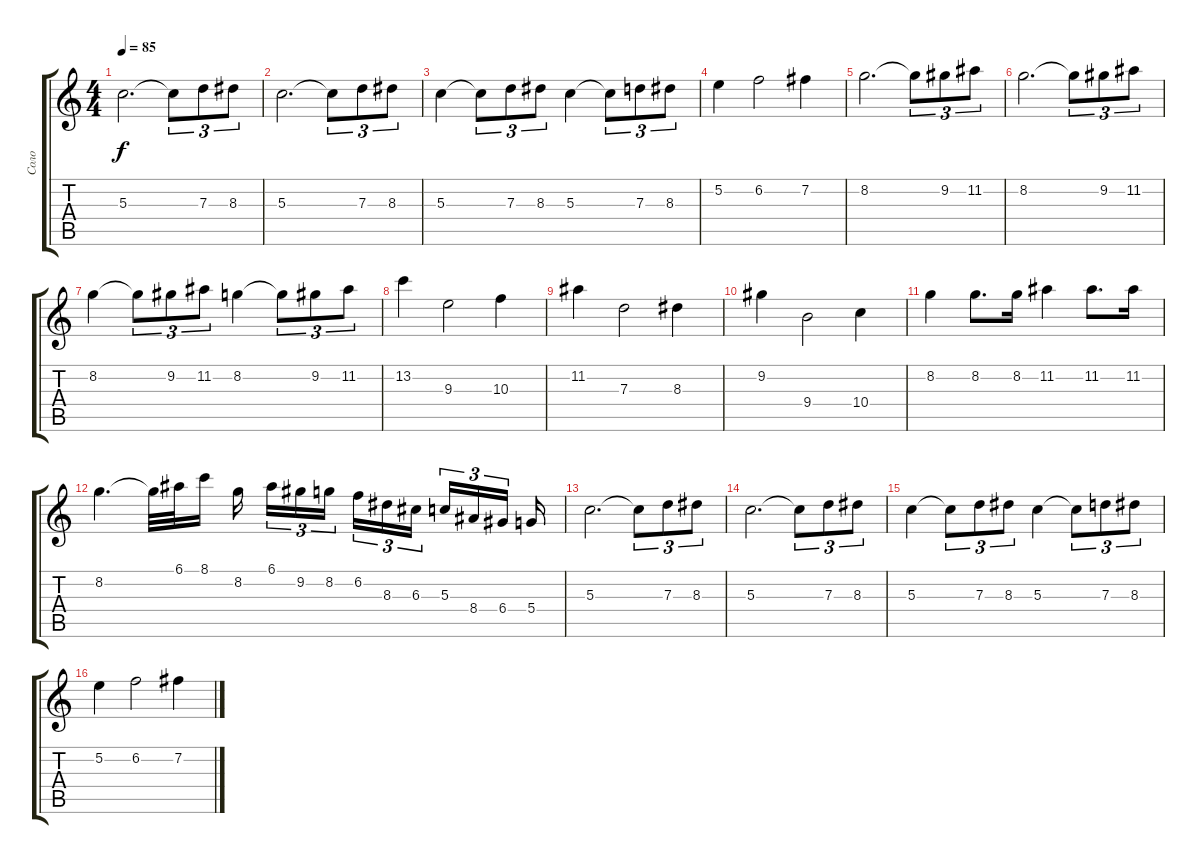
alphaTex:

\track ("Соло" "Соло") {instrument acousticguitarsteel}
\staff {score tabs}
\tuning (E4 B3 G3 D3 A2 E2) {hide}
\ts (4 4)
\tempo 85
\clef g2
\ks c
5.3.2{d dy f instrument acousticguitarsteel} 5.3{t}.8{tu (3 2)} 7.3.8{tu (3 2)} 8.3.8{tu (3 2)} |
5.3.2{d} 5.3{t}.8{tu (3 2)} 7.3.8{tu (3 2)} 8.3.8{tu (3 2)} |
5.3.4 5.3{t}.8{tu (3 2)} 7.3.8{tu (3 2)} 8.3.8{tu (3 2)} 5.3.4 5.3{t}.8{tu (3 2)} 7.3.8{tu (3 2)} 8.3.8{tu (3 2)} |
5.2.4 6.2.2 7.2.4 |
8.2.2{d} 8.2{t}.8{tu (3 2)} 9.2.8{tu (3 2)} 11.2.8{tu (3 2)} |
8.2.2{d} 8.2{t}.8{tu (3 2)} 9.2.8{tu (3 2)} 11.2.8{tu (3 2)} |
8.2.4 8.2{t}.8{tu (3 2)} 9.2.8{tu (3 2)} 11.2.8{tu (3 2)} 8.2.4 8.2{t}.8{tu (3 2)} 9.2.8{tu (3 2)} 11.2.8{tu (3 2)} |
13.2.4 9.3.2 10.3.4 |
11.2.4 7.3.2 8.3.4 |
9.2.4 9.4.2 10.4.4 |
8.2.4 8.2.8{d} 8.2.16 11.2.4 11.2.8{d} 11.2.16 |
8.2.4{d} 8.2{t}.32 6.1.32 8.1.16 8.2.16{beam splitsecondary} 6.1.16{tu (3 2)} 9.2.16{tu (3 2)} 8.2.16{tu (3 2) beam splitsecondary} 6.2.16{tu (3 2)} 8.3.16{tu (3 2)} 6.3.16{tu (3 2) beam splitsecondary} 5.3.16{tu (3 2)} 8.4.16{tu (3 2)} 6.4.16{tu (3 2) beam splitsecondary} 5.4.16 |
5.3.2{d} 5.3{t}.8{tu (3 2)} 7.3.8{tu (3 2)} 8.3.8{tu (3 2)} |
5.3.2{d} 5.3{t}.8{tu (3 2)} 7.3.8{tu (3 2)} 8.3.8{tu (3 2)} |
5.3.4 5.3{t}.8{tu (3 2)} 7.3.8{tu (3 2)} 8.3.8{tu (3 2)} 5.3.4 5.3{t}.8{tu (3 2)} 7.3.8{tu (3 2)} 8.3.8{tu (3 2)} |
5.2.4 6.2.2 7.2.4
